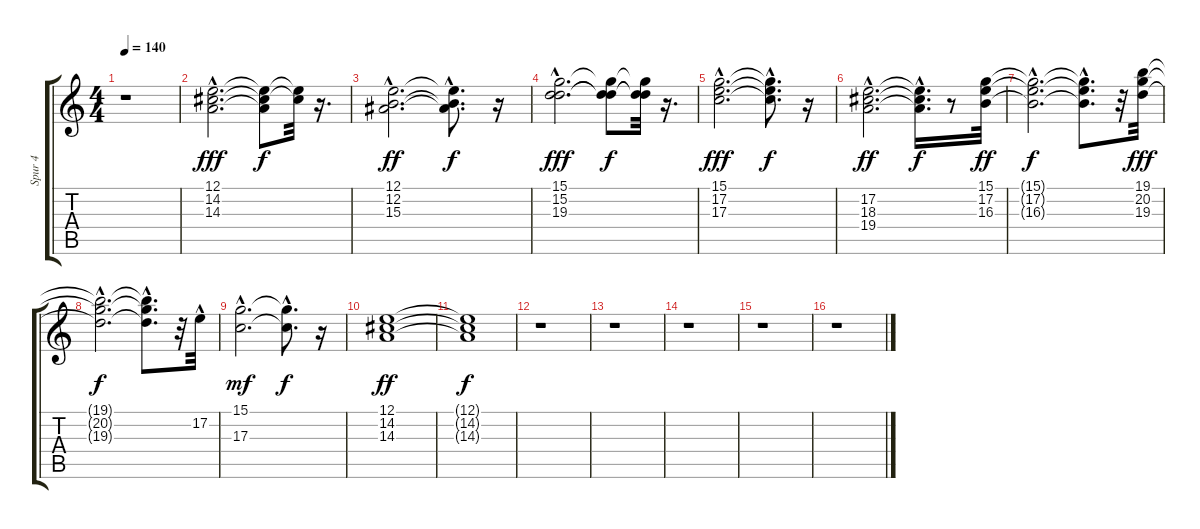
\track ("Spur 4" "Spur 4") {instrument pad8sweep}
\staff {score tabs}
\tuning (E4 B3 G3 D3 A2 E2) {hide}
\ts (4 4)
\tempo 140
\clef g2
\ks c
r.1{dy f} |
(12.1{hac} 14.2{hac} 14.3{hac}).2{d dy fff} (12.1{t} 14.2{t} 14.3{t}).8{dy f} (12.1{t} 14.2{t}).32 r.16{d} |
(12.1{hac} 12.2{hac} 15.3{hac}).2{d dy ff} (12.1{t} 12.2{t} 15.3{hac t}).8{d dy f} r.16 |
(15.1{hac} 15.2{hac} 19.3{hac}).2{d dy fff} (15.1{t} 15.2{t} 19.3{t}).8{dy f} (15.1{t} 15.2{t} 19.3{t}).32 r.16{d} |
(15.1{hac} 17.2{hac} 17.3{hac}).2{d dy fff} (15.1{t} 17.2{t} 17.3{hac t}).8{d dy f} r.16 |
(17.2{hac} 18.3{hac} 19.4{hac}).2{d dy ff} (17.2{hac t} 18.3{hac t} 19.4{hac t}).16{d dy f} r.8 (15.1 17.2 16.3).32{dy ff} |
(15.1{hac t} 17.2{hac t} 16.3{hac t}).2{d dy f} (15.1{hac t} 17.2{t} 16.3{t}).8{d} r.32 (19.1 20.2 19.3).32{dy fff} |
(19.1{hac t} 20.2{hac t} 19.3{hac t}).2{d dy f} (19.1{t} 20.2{t} 19.3{hac t}).8{d} r.32 17.2{hac}.32 |
(15.1{hac} 17.3{hac}).2{d dy mf} (15.1{t} 17.3{hac t}).8{d dy f} r.16 |
(12.1 14.2 14.3).1{dy ff} |
(12.1{t} 14.2{t} 14.3{t}).1{dy f} |
r.1 |
r.1 |
r.1 |
r.1 |
r.1
